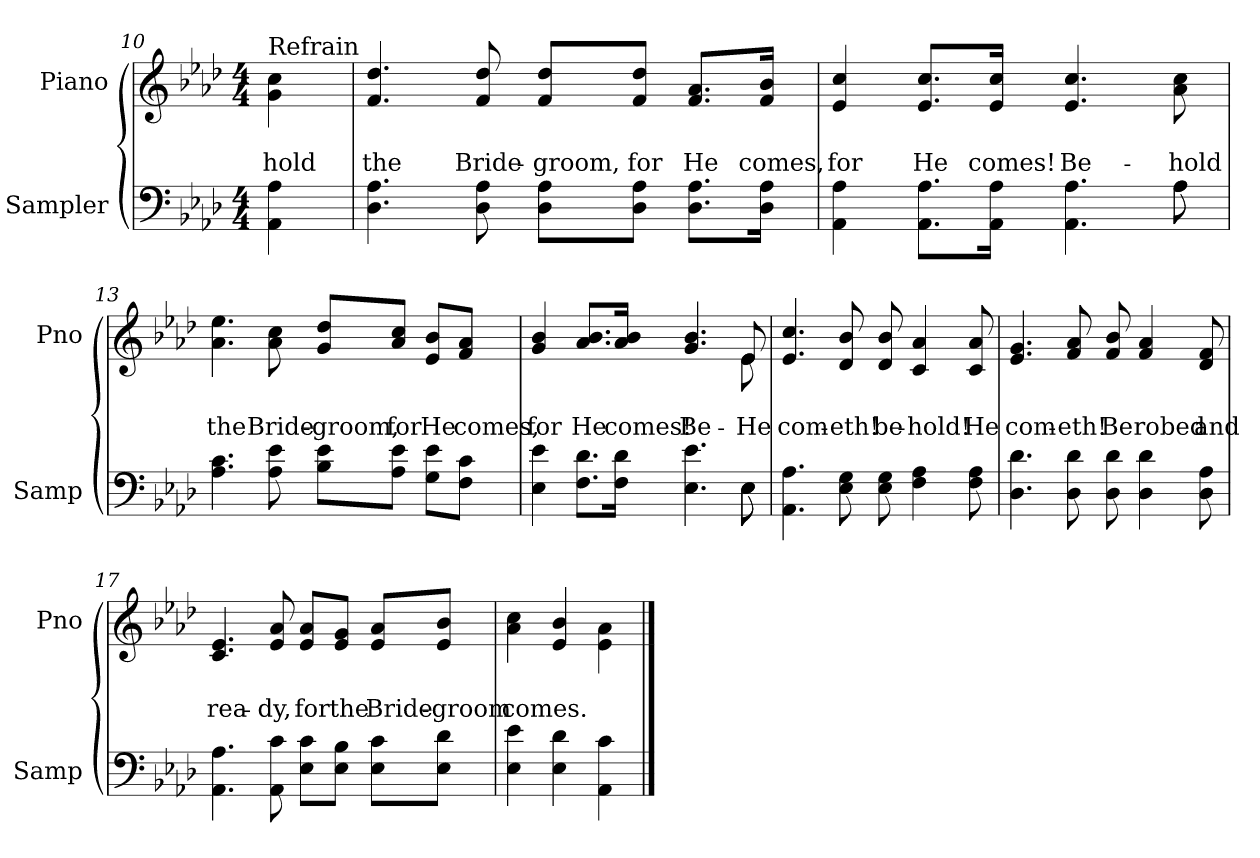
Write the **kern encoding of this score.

**kern	**kern	**text	**text
*part2	*part1	*part1	*part1
*staff2	*staff1	*staff1	*staff1
*I"Sampler	*I"Piano	*	*
*I'Samp	*I'Pno	*	*
*clefF4	*clefG2	*	*
*k[b-e-a-d-]	*k[b-e-a-d-]	*	*
*A-:	*A-:	*	*
*M4/4	*M4/4	*	*
=10	=10	=10	=10
!	!LO:TX:t=Refrain	!	!
4AA- 4A-	4g\ 4cc\	.	-hold
=11	=11	=11	=11
4.D- 4.A-	4.f 4.dd-	.	the
8D- 8A-	8f 8dd-	.	Bride-
8D-\ 8A-\L	8f/ 8dd-/L	.	-groom,
8D-\ 8A-\J	8f/ 8dd-/J	.	for
8.D-\ 8.A-\L	8.f/ 8.a-/L	.	He
16D-\ 16A-\Jk	16f/ 16b-/Jk	.	comes,
=12	=12	=12	=12
*^	*	*	*
4AA- 4A-	2..ryy	4e- 4cc	.	for
8.AA-\ 8.A-\L	.	8.e-/ 8.cc/L	.	He
16AA-\ 16A-\Jk	.	16e-/ 16cc/Jk	.	comes!
4.AA- 4.A-	.	4.e- 4.cc	.	Be-
8A-\	8A-	8a- 8cc	.	-hold
*v	*v	*	*	*
=13	=13	=13	=13
4.A- 4.c	4.a- 4.ee-	.	the
8A- 8e-	8a- 8cc	.	Bride-
8B-\ 8e-\L	8g/ 8dd-/L	.	-groom,
8A-\ 8e-\J	8a-/ 8cc/J	.	for
8G\ 8e-\L	8e-/ 8b-/L	.	He
8F\ 8c\J	8f/ 8a-/J	.	comes,
=14	=14	=14	=14
*^	*^	*	*
4E- 4e-	2..ryy	4g 4b-	2..ryy	.	for
8.F\ 8.d-\L	.	8.a-/ 8.b-/L	.	.	He
16F\ 16d-\Jk	.	16a-/ 16b-/Jk	.	.	comes!
4.E- 4.e-	.	4.g 4.b-	.	.	Be-
8E-\	8E-	8e-/	8e-	.	He
*v	*v	*	*	*	*
*	*v	*v	*	*
=15	=15	=15	=15
4.AA- 4.A-	4.e- 4.cc	.	com-
8E- 8G	8d- 8b-	.	-eth!
8E- 8G	8d- 8b-	.	be-
4F 4A-	4c 4a-	.	-hold!
8F 8A-	8c 8a-	.	He
=16	=16	=16	=16
4.D- 4.d-	4.e- 4.g	.	com-
8D- 8d-	8f 8a-	.	-eth!
8D- 8d-	8f 8b-	.	Be
4D- 4d-	4f 4a-	.	robed
8D- 8A-	8d- 8f	.	and
=17	=17	=17	=17
4.AA- 4.A-	4.c 4.e-	.	rea-
8AA- 8c	8e- 8a-	.	-dy,
8E-\ 8c\L	8e-/ 8a-/L	.	for
8E-\ 8B-\J	8e-/ 8g/J	.	the
8E-\ 8c\L	8e-/ 8a-/L	.	Bride-
8E-\ 8d-\J	8e-/ 8b-/J	.	-groom
=18	=18	=18	=18
4E- 4e-	4a- 4cc	.	comes.
4E- 4d-	4e- 4b-	.	.
4AA- 4c	4e-\ 4a-\	.	.
==	==	==	==
*-	*-	*-	*-
